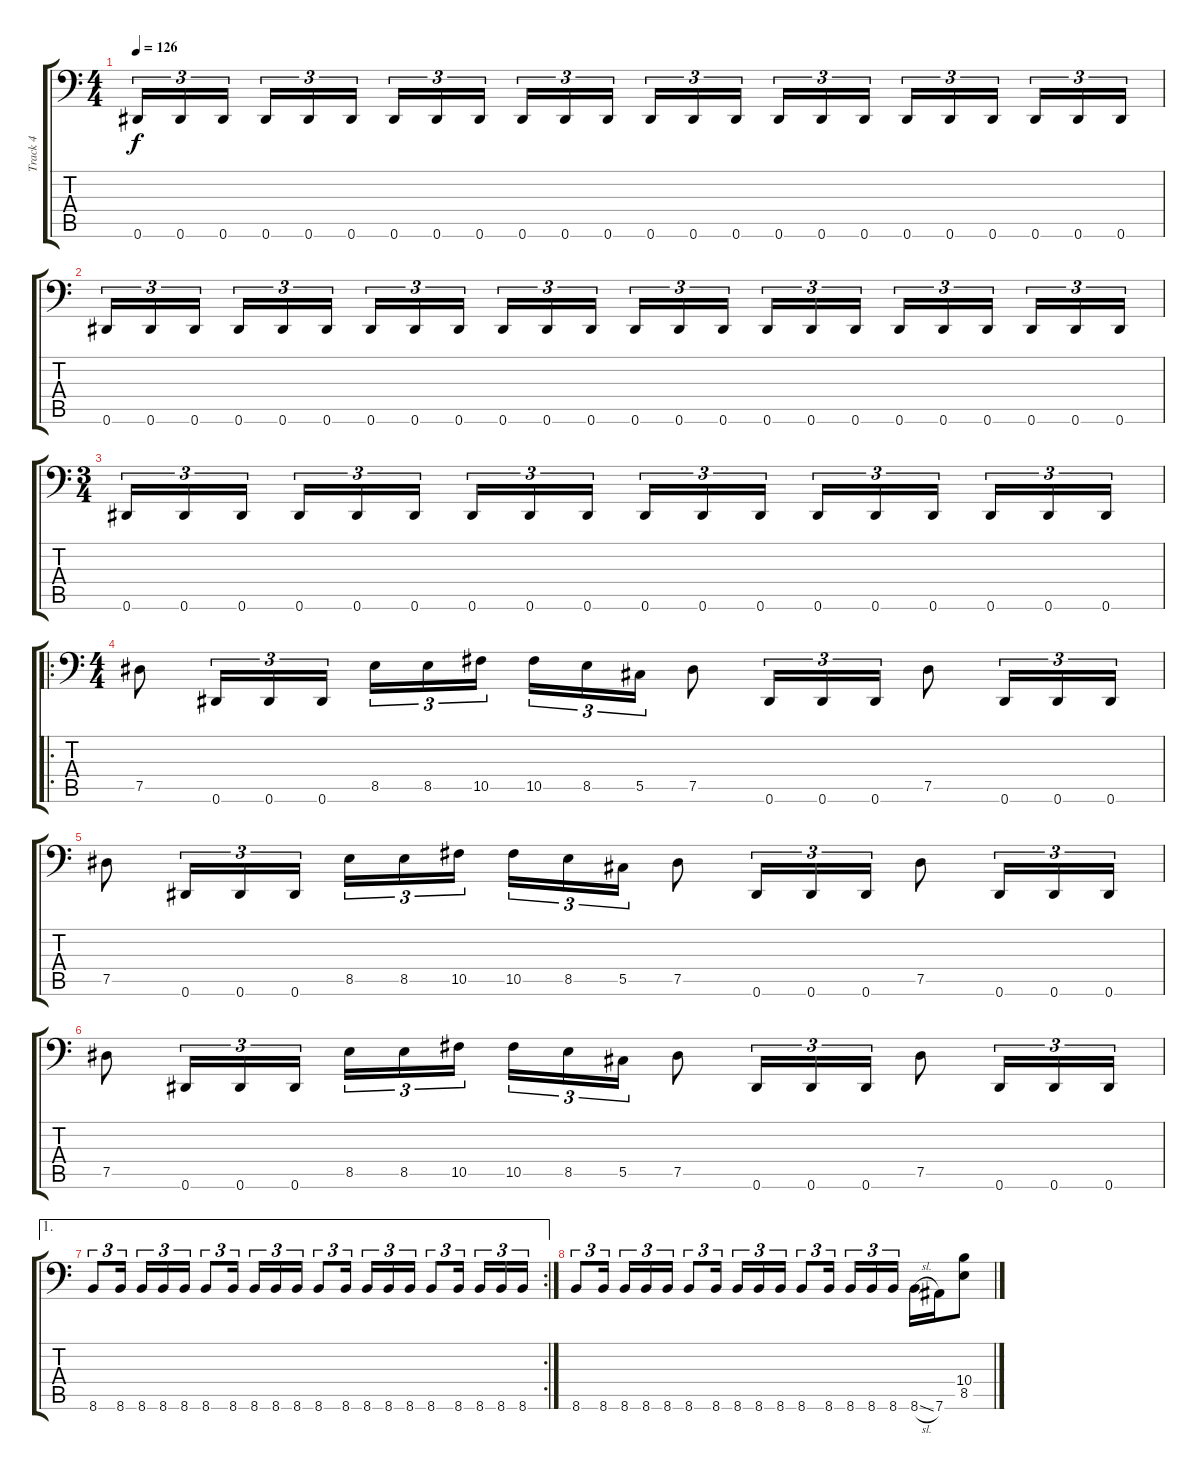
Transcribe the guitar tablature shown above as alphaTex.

\track ("Track 4" "Track 4") {instrument electricbasspick}
\staff {score tabs}
\tuning (Eb3 Bb2 Gb2 Db2 Ab1 Eb1) {hide}
\ts (4 4)
\tempo 126
\clef f4
\ks c
0.6.16{tu (3 2) dy f volume 0 instrument electricbasspick} 0.6.16{tu (3 2) volume 13} 0.6.16{tu (3 2)} 0.6.16{tu (3 2)} 0.6.16{tu (3 2)} 0.6.16{tu (3 2)} 0.6.16{tu (3 2)} 0.6.16{tu (3 2)} 0.6.16{tu (3 2)} 0.6.16{tu (3 2)} 0.6.16{tu (3 2)} 0.6.16{tu (3 2)} 0.6.16{tu (3 2)} 0.6.16{tu (3 2)} 0.6.16{tu (3 2)} 0.6.16{tu (3 2)} 0.6.16{tu (3 2)} 0.6.16{tu (3 2)} 0.6.16{tu (3 2)} 0.6.16{tu (3 2)} 0.6.16{tu (3 2)} 0.6.16{tu (3 2)} 0.6.16{tu (3 2)} 0.6.16{tu (3 2)} |
0.6.16{tu (3 2)} 0.6.16{tu (3 2)} 0.6.16{tu (3 2)} 0.6.16{tu (3 2)} 0.6.16{tu (3 2)} 0.6.16{tu (3 2)} 0.6.16{tu (3 2)} 0.6.16{tu (3 2)} 0.6.16{tu (3 2)} 0.6.16{tu (3 2)} 0.6.16{tu (3 2)} 0.6.16{tu (3 2)} 0.6.16{tu (3 2)} 0.6.16{tu (3 2)} 0.6.16{tu (3 2)} 0.6.16{tu (3 2)} 0.6.16{tu (3 2)} 0.6.16{tu (3 2)} 0.6.16{tu (3 2)} 0.6.16{tu (3 2)} 0.6.16{tu (3 2)} 0.6.16{tu (3 2)} 0.6.16{tu (3 2)} 0.6.16{tu (3 2)} |
\ts (3 4)
0.6.16{tu (3 2)} 0.6.16{tu (3 2)} 0.6.16{tu (3 2)} 0.6.16{tu (3 2)} 0.6.16{tu (3 2)} 0.6.16{tu (3 2)} 0.6.16{tu (3 2)} 0.6.16{tu (3 2)} 0.6.16{tu (3 2)} 0.6.16{tu (3 2)} 0.6.16{tu (3 2)} 0.6.16{tu (3 2)} 0.6.16{tu (3 2)} 0.6.16{tu (3 2)} 0.6.16{tu (3 2)} 0.6.16{tu (3 2)} 0.6.16{tu (3 2)} 0.6.16{tu (3 2)} |
\ro
\ts (4 4)
7.5.8 0.6.16{tu (3 2)} 0.6.16{tu (3 2)} 0.6.16{tu (3 2)} 8.5.16{tu (3 2)} 8.5.16{tu (3 2)} 10.5.16{tu (3 2)} 10.5.16{tu (3 2)} 8.5.16{tu (3 2)} 5.5.16{tu (3 2)} 7.5.8 0.6.16{tu (3 2)} 0.6.16{tu (3 2)} 0.6.16{tu (3 2)} 7.5.8 0.6.16{tu (3 2)} 0.6.16{tu (3 2)} 0.6.16{tu (3 2)} |
7.5.8 0.6.16{tu (3 2)} 0.6.16{tu (3 2)} 0.6.16{tu (3 2)} 8.5.16{tu (3 2)} 8.5.16{tu (3 2)} 10.5.16{tu (3 2)} 10.5.16{tu (3 2)} 8.5.16{tu (3 2)} 5.5.16{tu (3 2)} 7.5.8 0.6.16{tu (3 2)} 0.6.16{tu (3 2)} 0.6.16{tu (3 2)} 7.5.8 0.6.16{tu (3 2)} 0.6.16{tu (3 2)} 0.6.16{tu (3 2)} |
7.5.8 0.6.16{tu (3 2)} 0.6.16{tu (3 2)} 0.6.16{tu (3 2)} 8.5.16{tu (3 2)} 8.5.16{tu (3 2)} 10.5.16{tu (3 2)} 10.5.16{tu (3 2)} 8.5.16{tu (3 2)} 5.5.16{tu (3 2)} 7.5.8 0.6.16{tu (3 2)} 0.6.16{tu (3 2)} 0.6.16{tu (3 2)} 7.5.8 0.6.16{tu (3 2)} 0.6.16{tu (3 2)} 0.6.16{tu (3 2)} |
\ae 1
\rc 2
8.6.8{tu (3 2)} 8.6.16{tu (3 2)} 8.6.16{tu (3 2)} 8.6.16{tu (3 2)} 8.6.16{tu (3 2)} 8.6.8{tu (3 2)} 8.6.16{tu (3 2)} 8.6.16{tu (3 2)} 8.6.16{tu (3 2)} 8.6.16{tu (3 2)} 8.6.8{tu (3 2)} 8.6.16{tu (3 2)} 8.6.16{tu (3 2)} 8.6.16{tu (3 2)} 8.6.16{tu (3 2)} 8.6.8{tu (3 2)} 8.6.16{tu (3 2)} 8.6.16{tu (3 2)} 8.6.16{tu (3 2)} 8.6.16{tu (3 2)} |
8.6.8{tu (3 2)} 8.6.16{tu (3 2)} 8.6.16{tu (3 2)} 8.6.16{tu (3 2)} 8.6.16{tu (3 2)} 8.6.8{tu (3 2)} 8.6.16{tu (3 2)} 8.6.16{tu (3 2)} 8.6.16{tu (3 2)} 8.6.16{tu (3 2)} 8.6.8{tu (3 2)} 8.6.16{tu (3 2)} 8.6.16{tu (3 2)} 8.6.16{tu (3 2)} 8.6.16{tu (3 2)} 8.6{sl}.16 7.6.16 (10.4 8.5).8
